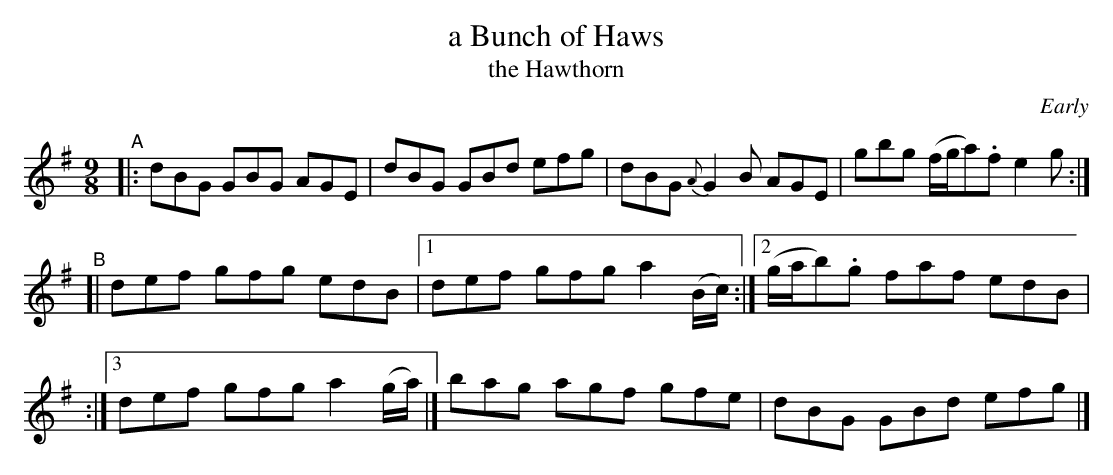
X:1
T: a Bunch of Haws
T: the Hawthorn	% title in DMoI ("1001")
O: Early
M: 9/8
K: G
"^A"\
|: dBG GBG AGE | dBG GBd efg | dBG {A}G2B AGE | gbg (f/g/a).f e2g :|
"^B"\
[| def gfg edB |[1 def gfg a2(B/c/) :|[2 (g/a/b).g faf edB |
:|[3 def gfg a2(g/a/) |]  bag agf gfe | dBG GBd efg |]
